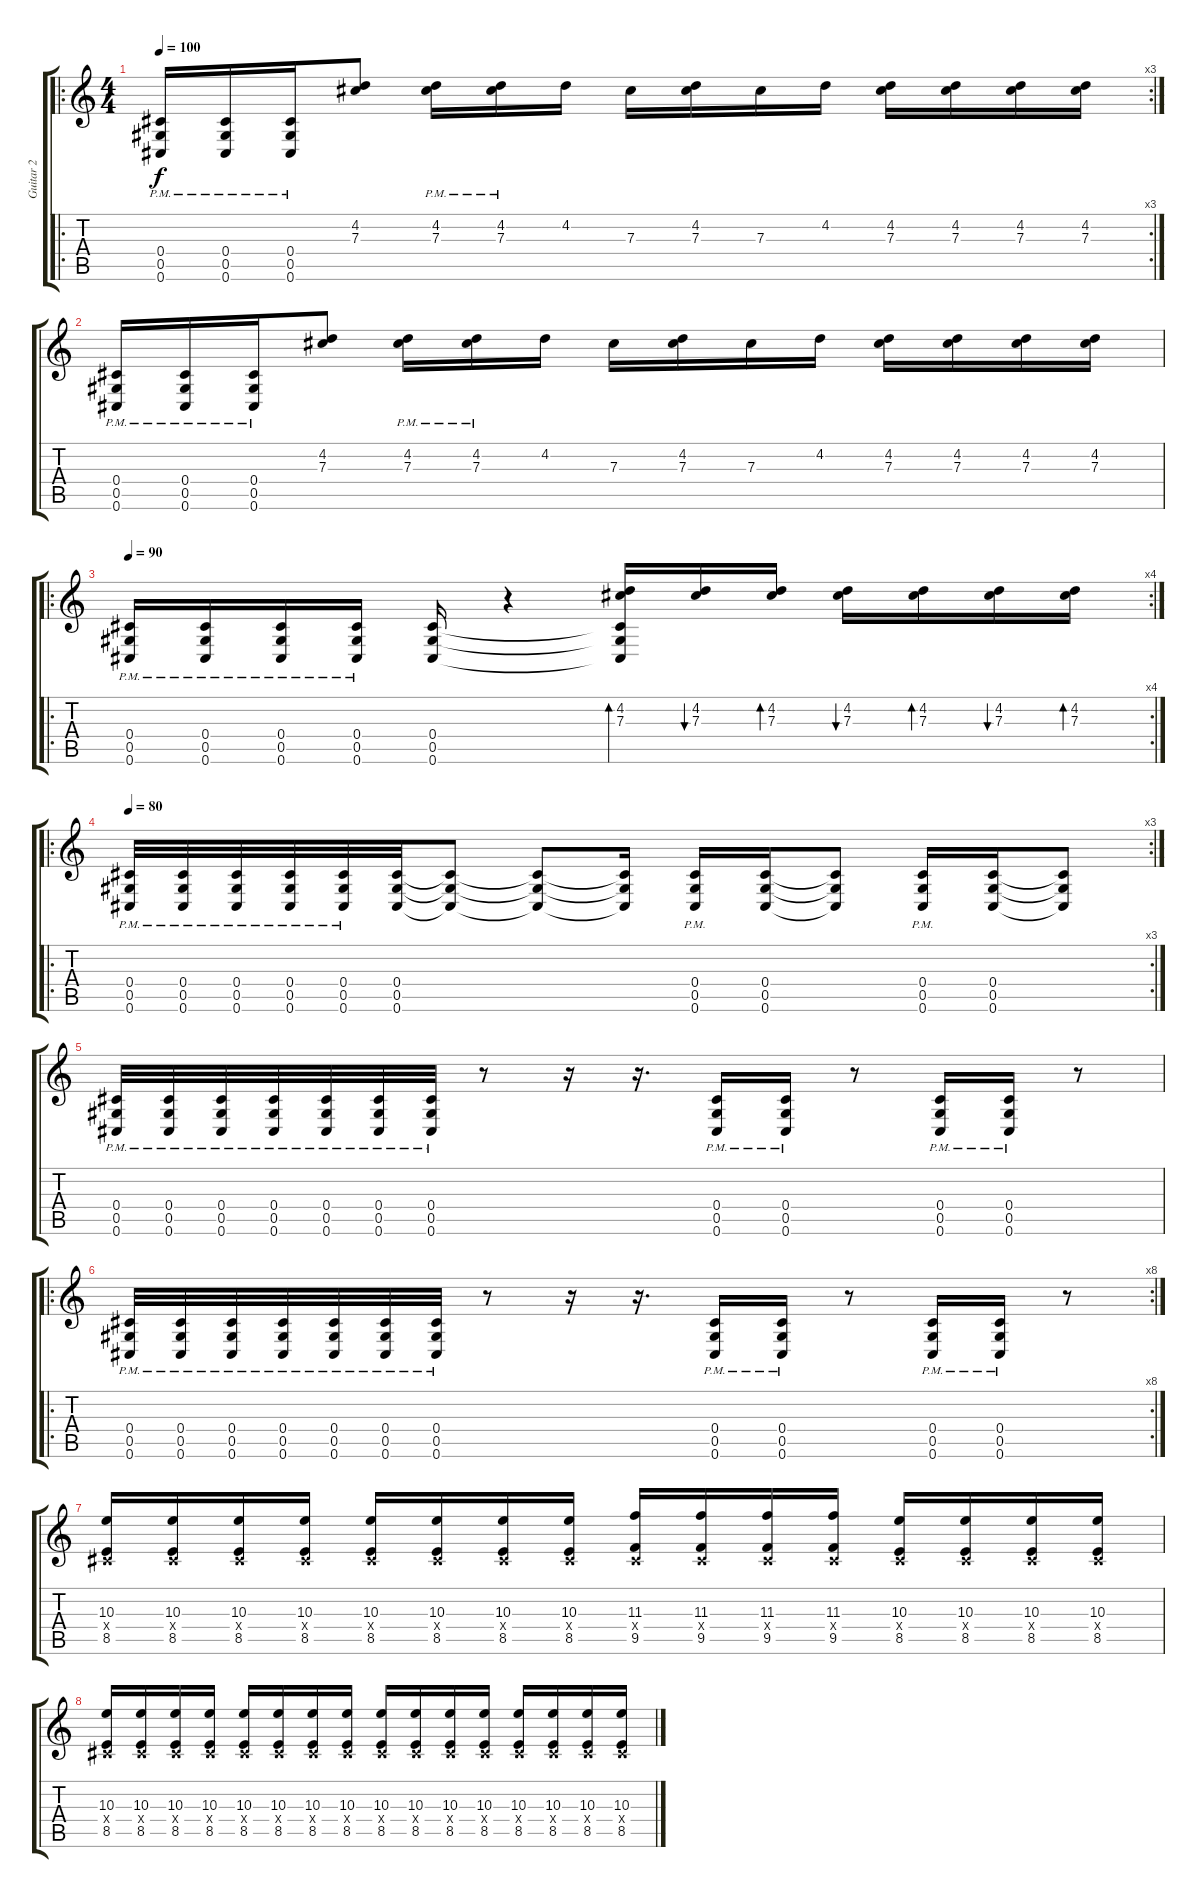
\track ("Guitar 2" "Guitar 2") {instrument distortionguitar}
\staff {score tabs}
\tuning (Eb4 Bb3 Gb3 Db3 Ab2 Db2) {hide}
\ro
\rc 3
\ts (4 4)
\tempo 100
\clef g2
\ks c
(0.4{pm} 0.5{pm} 0.6{pm}).16{dy f volume 16 instrument distortionguitar} (0.4{pm} 0.5{pm} 0.6{pm}).16 (0.4{pm} 0.5{pm} 0.6{pm}).16 (4.2 7.3).8 (4.2{pm} 7.3{pm}).16 (4.2{pm} 7.3{pm}).16 4.2.16 7.3.16 (4.2 7.3).16 7.3.16 4.2.16 (4.2 7.3).16 (4.2 7.3).16 (4.2 7.3).16 (4.2 7.3).16 |
(0.4{pm} 0.5{pm} 0.6{pm}).16{volume 16 instrument distortionguitar} (0.4{pm} 0.5{pm} 0.6{pm}).16 (0.4{pm} 0.5{pm} 0.6{pm}).16 (4.2 7.3).8 (4.2{pm} 7.3{pm}).16 (4.2{pm} 7.3{pm}).16 4.2.16 7.3.16 (4.2 7.3).16 7.3.16 4.2.16 (4.2 7.3).16 (4.2 7.3).16 (4.2 7.3).16 (4.2 7.3).16 |
\ro
\rc 4
\tempo 90
(0.4{pm} 0.5{pm} 0.6{pm}).16 (0.4{pm} 0.5{pm} 0.6{pm}).16 (0.4{pm} 0.5{pm} 0.6{pm}).16 (0.4{pm} 0.5{pm} 0.6{pm}).16 (0.4 0.5 0.6).16 r.4 (4.2 7.3 0.4{t} 0.5{t} 0.6{t}).16{bd 60} (4.2 7.3).16{bu 60} (4.2 7.3).16{bd 60} (4.2 7.3).16{bu 60} (4.2 7.3).16{bd 60} (4.2 7.3).16{bu 60} (4.2 7.3).16{bd 60} |
\ro
\rc 3
\tempo 80
(0.4{pm} 0.5{pm} 0.6{pm}).32 (0.4{pm} 0.5{pm} 0.6{pm}).32 (0.4{pm} 0.5{pm} 0.6{pm}).32 (0.4{pm} 0.5{pm} 0.6{pm}).32 (0.4{pm} 0.5{pm} 0.6{pm}).32 (0.4 0.5 0.6).32 (0.4{t} 0.5{t} 0.6{t}).8 (0.4{t} 0.5{t} 0.6{t}).8 (0.4{t} 0.5{t} 0.6{t}).16 (0.4{pm} 0.5{pm} 0.6{pm}).16 (0.4 0.5 0.6).16 (0.4{t} 0.5{t} 0.6{t}).8 (0.4{pm} 0.5{pm} 0.6{pm}).16 (0.4 0.5 0.6).16 (0.4{t} 0.5{t} 0.6{t}).8 |
(0.4{pm} 0.5{pm} 0.6{pm}).32 (0.4{pm} 0.5{pm} 0.6{pm}).32 (0.4{pm} 0.5{pm} 0.6{pm}).32 (0.4{pm} 0.5{pm} 0.6{pm}).32 (0.4{pm} 0.5{pm} 0.6{pm}).32 (0.4{pm} 0.5{pm} 0.6{pm}).32 (0.4{pm} 0.5{pm} 0.6{pm}).32 r.8 r.16 r.16{d} (0.4{pm} 0.5{pm} 0.6{pm}).16 (0.4{pm} 0.5{pm} 0.6{pm}).16 r.8 (0.4{pm} 0.5{pm} 0.6{pm}).16 (0.4{pm} 0.5{pm} 0.6{pm}).16 r.8 |
\ro
\rc 8
(0.4{pm} 0.5{pm} 0.6{pm}).32 (0.4{pm} 0.5{pm} 0.6{pm}).32 (0.4{pm} 0.5{pm} 0.6{pm}).32 (0.4{pm} 0.5{pm} 0.6{pm}).32 (0.4{pm} 0.5{pm} 0.6{pm}).32 (0.4{pm} 0.5{pm} 0.6{pm}).32 (0.4{pm} 0.5{pm} 0.6{pm}).32 r.8 r.16 r.16{d} (0.4{pm} 0.5{pm} 0.6{pm}).16 (0.4{pm} 0.5{pm} 0.6{pm}).16 r.8 (0.4{pm} 0.5{pm} 0.6{pm}).16 (0.4{pm} 0.5{pm} 0.6{pm}).16 r.8 |
(10.3 0.4{x} 8.5).16 (10.3 0.4{x} 8.5).16 (10.3 0.4{x} 8.5).16 (10.3 0.4{x} 8.5).16 (10.3 0.4{x} 8.5).16 (10.3 0.4{x} 8.5).16 (10.3 0.4{x} 8.5).16 (10.3 0.4{x} 8.5).16 (11.3 0.4{x} 9.5).16 (11.3 0.4{x} 9.5).16 (11.3 0.4{x} 9.5).16 (11.3 0.4{x} 9.5).16 (10.3 0.4{x} 8.5).16 (10.3 0.4{x} 8.5).16 (10.3 0.4{x} 8.5).16 (10.3 0.4{x} 8.5).16 |
(10.3 0.4{x} 8.5).16 (10.3 0.4{x} 8.5).16 (10.3 0.4{x} 8.5).16 (10.3 0.4{x} 8.5).16 (10.3 0.4{x} 8.5).16 (10.3 0.4{x} 8.5).16 (10.3 0.4{x} 8.5).16 (10.3 0.4{x} 8.5).16 (10.3 0.4{x} 8.5).16 (10.3 0.4{x} 8.5).16 (10.3 0.4{x} 8.5).16 (10.3 0.4{x} 8.5).16 (10.3 0.4{x} 8.5).16 (10.3 0.4{x} 8.5).16 (10.3 0.4{x} 8.5).16 (10.3 0.4{x} 8.5).16
